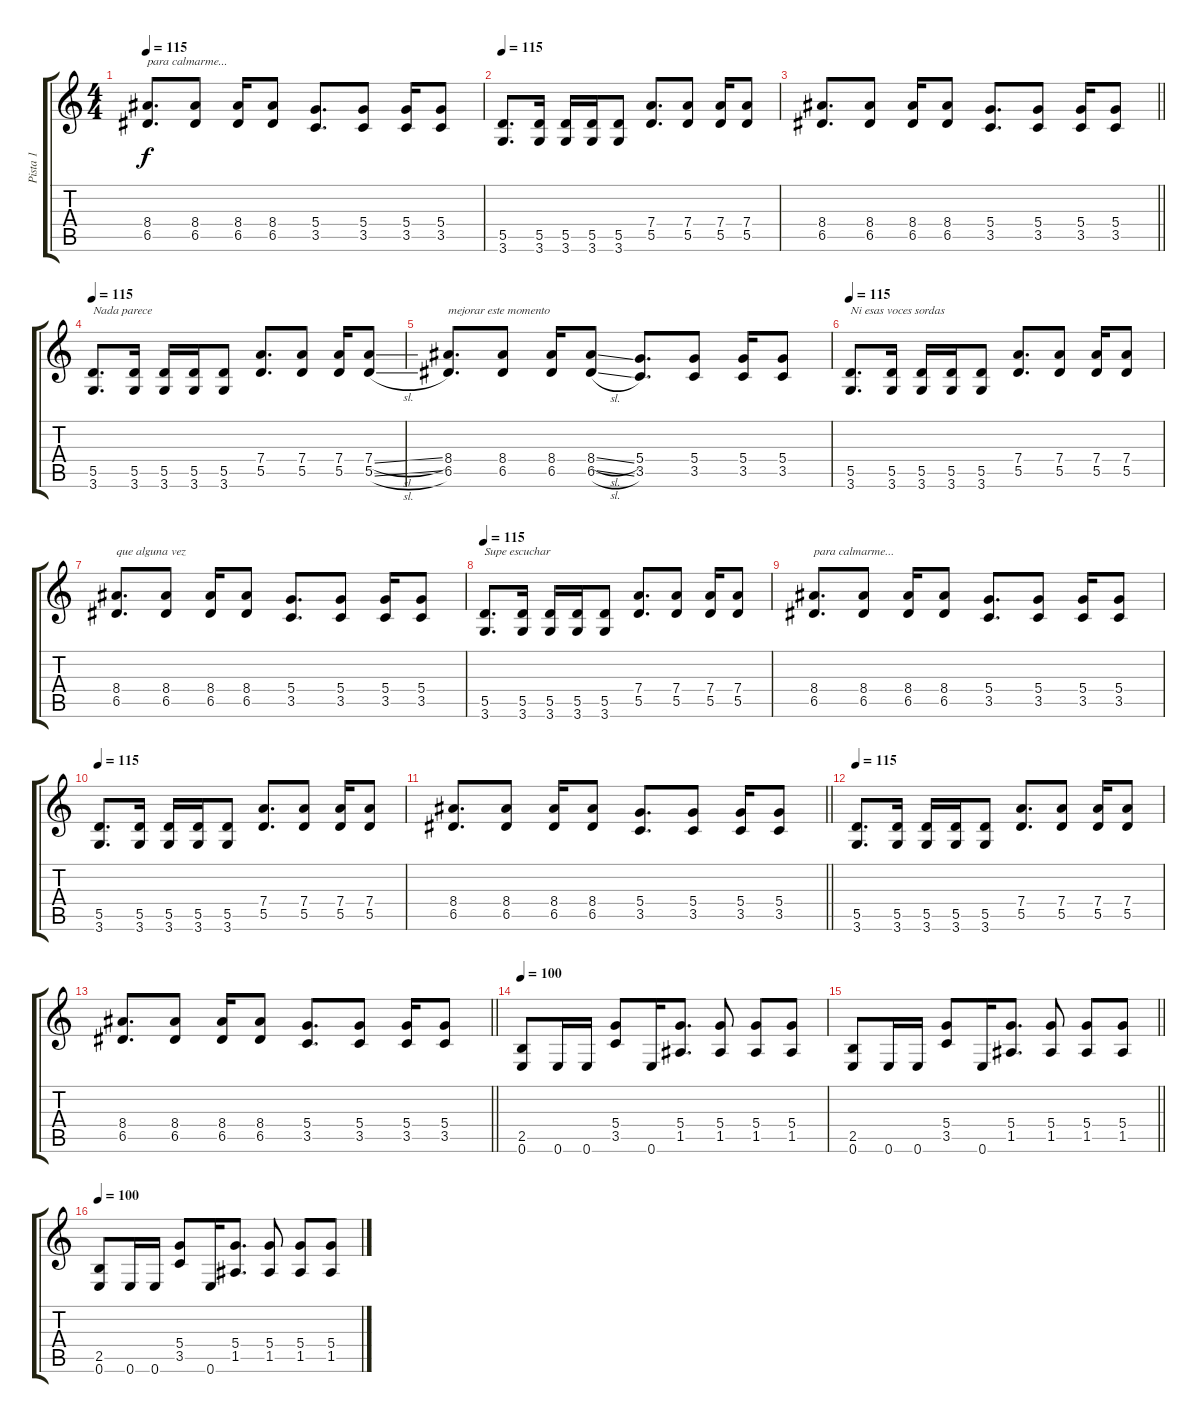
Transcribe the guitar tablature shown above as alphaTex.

\track ("Pista 1" "Pista 1") {instrument overdrivenguitar}
\staff {score tabs}
\tuning (E4 B3 G3 D3 A2 E2) {hide}
\ts (4 4)
\tempo 115
\clef g2
\ks c
(8.4 6.5).8{d txt "para calmarme..." dy f} (8.4 6.5).8 (8.4 6.5).16 (8.4 6.5).8 (5.4 3.5).8{d} (5.4 3.5).8 (5.4 3.5).16 (5.4 3.5).8 |
\tempo 115
(5.5 3.6).8{d} (5.5 3.6).16 (5.5 3.6).16 (5.5 3.6).16 (5.5 3.6).8 (7.4 5.5).8{d} (7.4 5.5).8 (7.4 5.5).16 (7.4 5.5).8 |
\barLineRight lightlight
(8.4 6.5).8{d} (8.4 6.5).8 (8.4 6.5).16 (8.4 6.5).8 (5.4 3.5).8{d} (5.4 3.5).8 (5.4 3.5).16 (5.4 3.5).8 |
\section ("" "")
\tempo 115
(5.5 3.6).8{d txt "Nada parece"} (5.5 3.6).16 (5.5 3.6).16 (5.5 3.6).16 (5.5 3.6).8 (7.4 5.5).8{d} (7.4 5.5).8 (7.4 5.5).16 (7.4{sl} 5.5{sl}).8 |
(8.4 6.5).8{d txt "mejorar este momento"} (8.4 6.5).8 (8.4 6.5).16 (8.4{sl} 6.5{sl}).8 (5.4 3.5).8{d} (5.4 3.5).8 (5.4 3.5).16 (5.4 3.5).8 |
\tempo 115
(5.5 3.6).8{d txt "Ni esas voces sordas"} (5.5 3.6).16 (5.5 3.6).16 (5.5 3.6).16 (5.5 3.6).8 (7.4 5.5).8{d} (7.4 5.5).8 (7.4 5.5).16 (7.4 5.5).8 |
(8.4 6.5).8{d txt "que alguna vez "} (8.4 6.5).8 (8.4 6.5).16 (8.4 6.5).8 (5.4 3.5).8{d} (5.4 3.5).8 (5.4 3.5).16 (5.4 3.5).8 |
\tempo 115
(5.5 3.6).8{d txt "Supe escuchar"} (5.5 3.6).16 (5.5 3.6).16 (5.5 3.6).16 (5.5 3.6).8 (7.4 5.5).8{d} (7.4 5.5).8 (7.4 5.5).16 (7.4 5.5).8 |
(8.4 6.5).8{d txt "para calmarme..."} (8.4 6.5).8 (8.4 6.5).16 (8.4 6.5).8 (5.4 3.5).8{d} (5.4 3.5).8 (5.4 3.5).16 (5.4 3.5).8 |
\tempo 115
(5.5 3.6).8{d} (5.5 3.6).16 (5.5 3.6).16 (5.5 3.6).16 (5.5 3.6).8 (7.4 5.5).8{d} (7.4 5.5).8 (7.4 5.5).16 (7.4 5.5).8 |
\barLineRight lightlight
(8.4 6.5).8{d} (8.4 6.5).8 (8.4 6.5).16 (8.4 6.5).8 (5.4 3.5).8{d} (5.4 3.5).8 (5.4 3.5).16 (5.4 3.5).8 |
\section ("" "")
\tempo 115
(5.5 3.6).8{d} (5.5 3.6).16 (5.5 3.6).16 (5.5 3.6).16 (5.5 3.6).8 (7.4 5.5).8{d} (7.4 5.5).8 (7.4 5.5).16 (7.4 5.5).8 |
\barLineRight lightlight
(8.4 6.5).8{d} (8.4 6.5).8 (8.4 6.5).16 (8.4 6.5).8 (5.4 3.5).8{d} (5.4 3.5).8 (5.4 3.5).16 (5.4 3.5).8 |
\section ("" "")
\tempo 100
(2.5 0.6).8 0.6.16 0.6.16 (5.4 3.5).8 0.6.16 (5.4 1.5).8{d} (5.4 1.5).8 (5.4 1.5).8 (5.4 1.5).8 |
\barLineRight lightlight
(2.5 0.6).8 0.6.16 0.6.16 (5.4 3.5).8 0.6.16 (5.4 1.5).8{d} (5.4 1.5).8 (5.4 1.5).8 (5.4 1.5).8 |
\tempo 100
(2.5 0.6).8 0.6.16 0.6.16 (5.4 3.5).8 0.6.16 (5.4 1.5).8{d} (5.4 1.5).8 (5.4 1.5).8 (5.4 1.5).8
